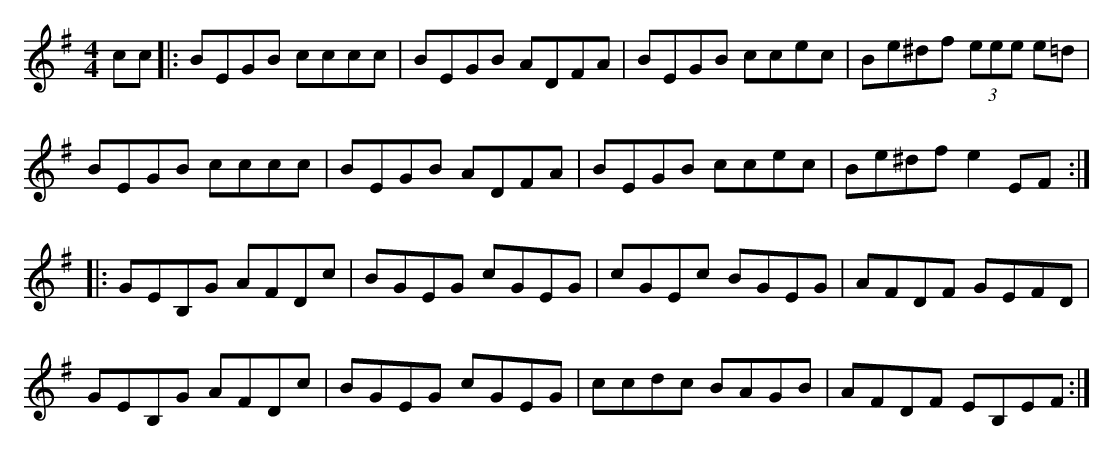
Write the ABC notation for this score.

X:1
M:4/4
K:Emin
cc|:BEGB cccc|BEGB ADFA|BEGB ccec|Be^df (3eee e=d|
BEGB cccc|BEGB ADFA|BEGB ccec|Be^df e2EF:|
|:GEB,G AFDc|BGEG cGEG|cGEc BGEG|AFDF GEFD|
GEB,G AFDc|BGEG cGEG|ccdc BAGB|AFDF EB,EF:|
